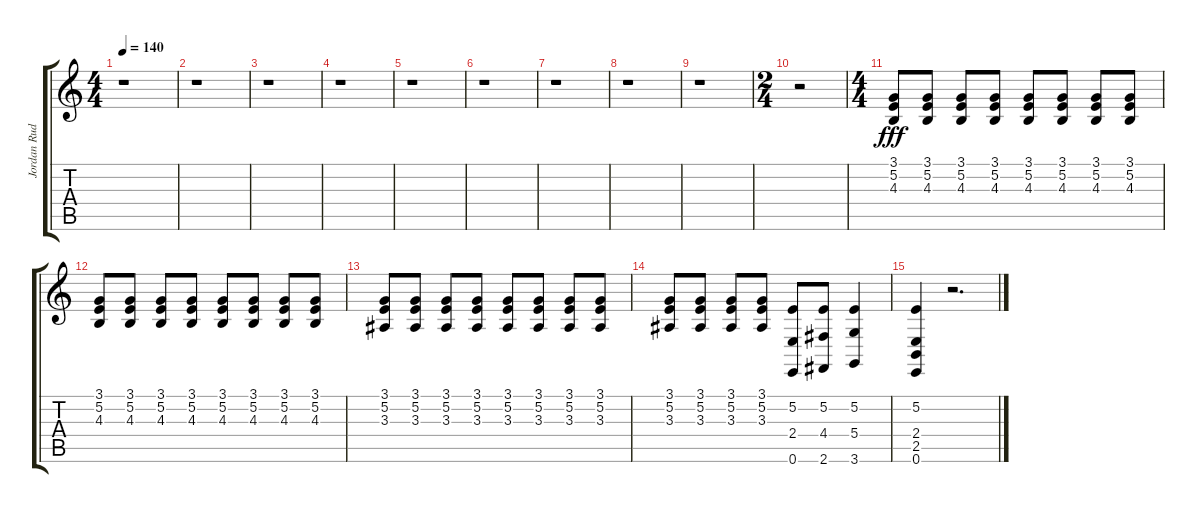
\track ("Jordan Rudess Piano" "Jordan Rud") {instrument acousticgrandpiano}
\staff {score tabs}
\tuning (E4 B3 G3 D3 A2 E2) {hide}
\ts (4 4)
\tempo 140
\clef g2
\ks c
r.1{dy fff} |
r.1 |
r.1 |
r.1 |
r.1 |
r.1 |
r.1 |
r.1 |
r.1 |
\ts (2 4)
r.2 |
\ts (4 4)
(3.1 5.2 4.3).8 (3.1 5.2 4.3).8 (3.1 5.2 4.3).8 (3.1 5.2 4.3).8 (3.1 5.2 4.3).8 (3.1 5.2 4.3).8 (3.1 5.2 4.3).8 (3.1 5.2 4.3).8 |
(3.1 5.2 4.3).8 (3.1 5.2 4.3).8 (3.1 5.2 4.3).8 (3.1 5.2 4.3).8 (3.1 5.2 4.3).8 (3.1 5.2 4.3).8 (3.1 5.2 4.3).8 (3.1 5.2 4.3).8 |
(3.1 5.2 3.3).8 (3.1 5.2 3.3).8 (3.1 5.2 3.3).8 (3.1 5.2 3.3).8 (3.1 5.2 3.3).8 (3.1 5.2 3.3).8 (3.1 5.2 3.3).8 (3.1 5.2 3.3).8 |
(3.1 5.2 3.3).8 (3.1 5.2 3.3).8 (3.1 5.2 3.3).8 (3.1 5.2 3.3).8 (5.2 2.4 0.6).8 (5.2 4.4 2.6).8 (5.2 5.4 3.6).4 |
(5.2 2.4 2.5 0.6).4 r.2{d}
